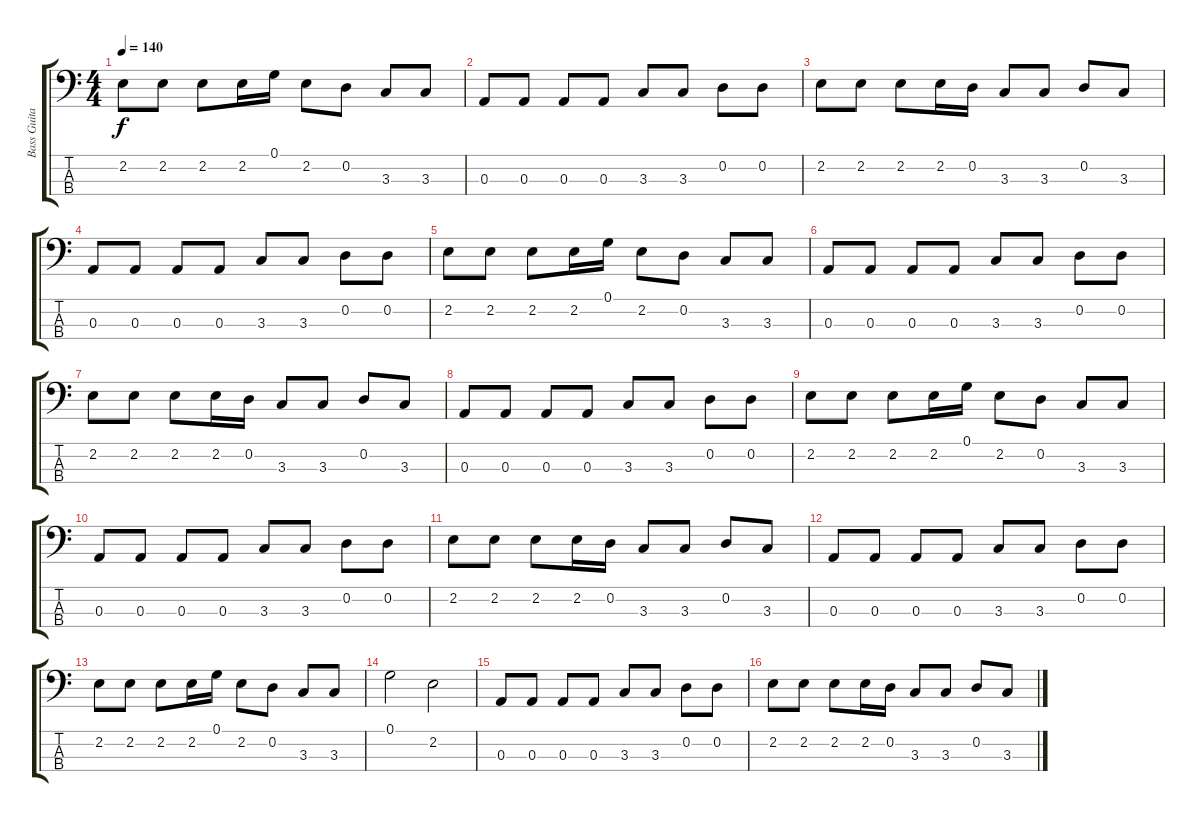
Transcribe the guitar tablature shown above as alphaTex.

\track ("Bass Guitar" "Bass Guita") {instrument acousticbass}
\staff {score tabs}
\tuning (G2 D2 A1 E1) {hide}
\ts (4 4)
\tempo 140
\clef f4
\ks c
2.2.8{dy f} 2.2.8 2.2.8 2.2.16 0.1.16 2.2.8 0.2.8 3.3.8 3.3.8 |
0.3.8 0.3.8 0.3.8 0.3.8 3.3.8 3.3.8 0.2.8 0.2.8 |
2.2.8 2.2.8 2.2.8 2.2.16 0.2.16 3.3.8 3.3.8 0.2.8 3.3.8 |
0.3.8 0.3.8 0.3.8 0.3.8 3.3.8 3.3.8 0.2.8 0.2.8 |
2.2.8 2.2.8 2.2.8 2.2.16 0.1.16 2.2.8 0.2.8 3.3.8 3.3.8 |
0.3.8 0.3.8 0.3.8 0.3.8 3.3.8 3.3.8 0.2.8 0.2.8 |
2.2.8 2.2.8 2.2.8 2.2.16 0.2.16 3.3.8 3.3.8 0.2.8 3.3.8 |
0.3.8 0.3.8 0.3.8 0.3.8 3.3.8 3.3.8 0.2.8 0.2.8 |
2.2.8 2.2.8 2.2.8 2.2.16 0.1.16 2.2.8 0.2.8 3.3.8 3.3.8 |
0.3.8 0.3.8 0.3.8 0.3.8 3.3.8 3.3.8 0.2.8 0.2.8 |
2.2.8 2.2.8 2.2.8 2.2.16 0.2.16 3.3.8 3.3.8 0.2.8 3.3.8 |
0.3.8 0.3.8 0.3.8 0.3.8 3.3.8 3.3.8 0.2.8 0.2.8 |
2.2.8 2.2.8 2.2.8 2.2.16 0.1.16 2.2.8 0.2.8 3.3.8 3.3.8 |
0.1.2 2.2.2 |
0.3.8 0.3.8 0.3.8 0.3.8 3.3.8 3.3.8 0.2.8 0.2.8 |
2.2.8 2.2.8 2.2.8 2.2.16 0.2.16 3.3.8 3.3.8 0.2.8 3.3.8
